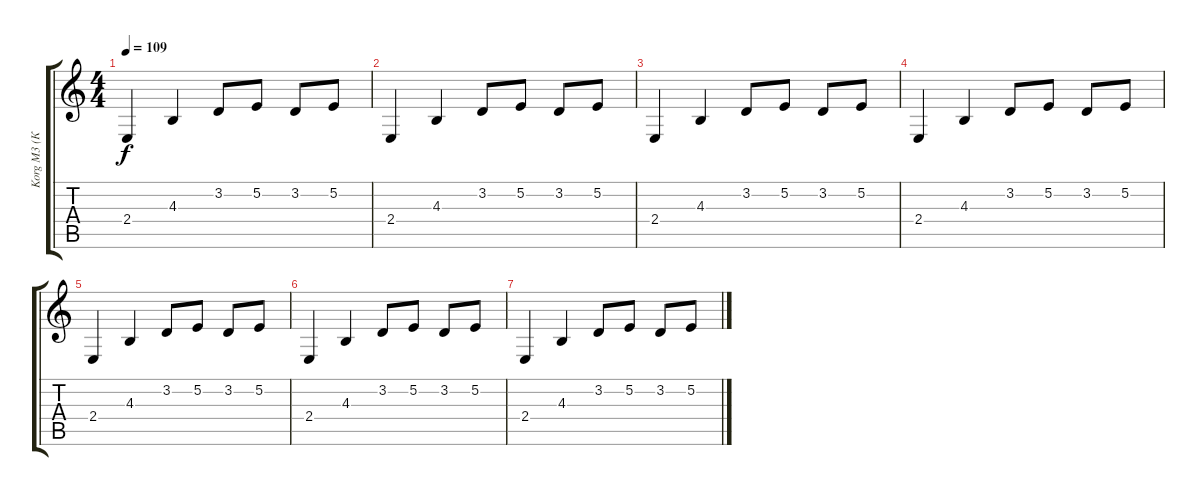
\track ("Korg M3 (Константин Бекрев)" "Korg M3 (К") {instrument pad1newage}
\staff {score tabs}
\tuning (E4 B3 G3 D3 A2 E2) {hide}
\ts (4 4)
\tempo 109
\clef g2
\ks c
2.4.4{dy f} 4.3.4 3.2.8 5.2.8 3.2.8 5.2.8 |
2.4.4 4.3.4 3.2.8 5.2.8 3.2.8 5.2.8 |
2.4.4 4.3.4 3.2.8 5.2.8 3.2.8 5.2.8 |
2.4.4 4.3.4 3.2.8 5.2.8 3.2.8 5.2.8 |
2.4.4 4.3.4 3.2.8 5.2.8 3.2.8 5.2.8 |
2.4.4 4.3.4 3.2.8 5.2.8 3.2.8 5.2.8 |
2.4.4 4.3.4 3.2.8 5.2.8 3.2.8 5.2.8
